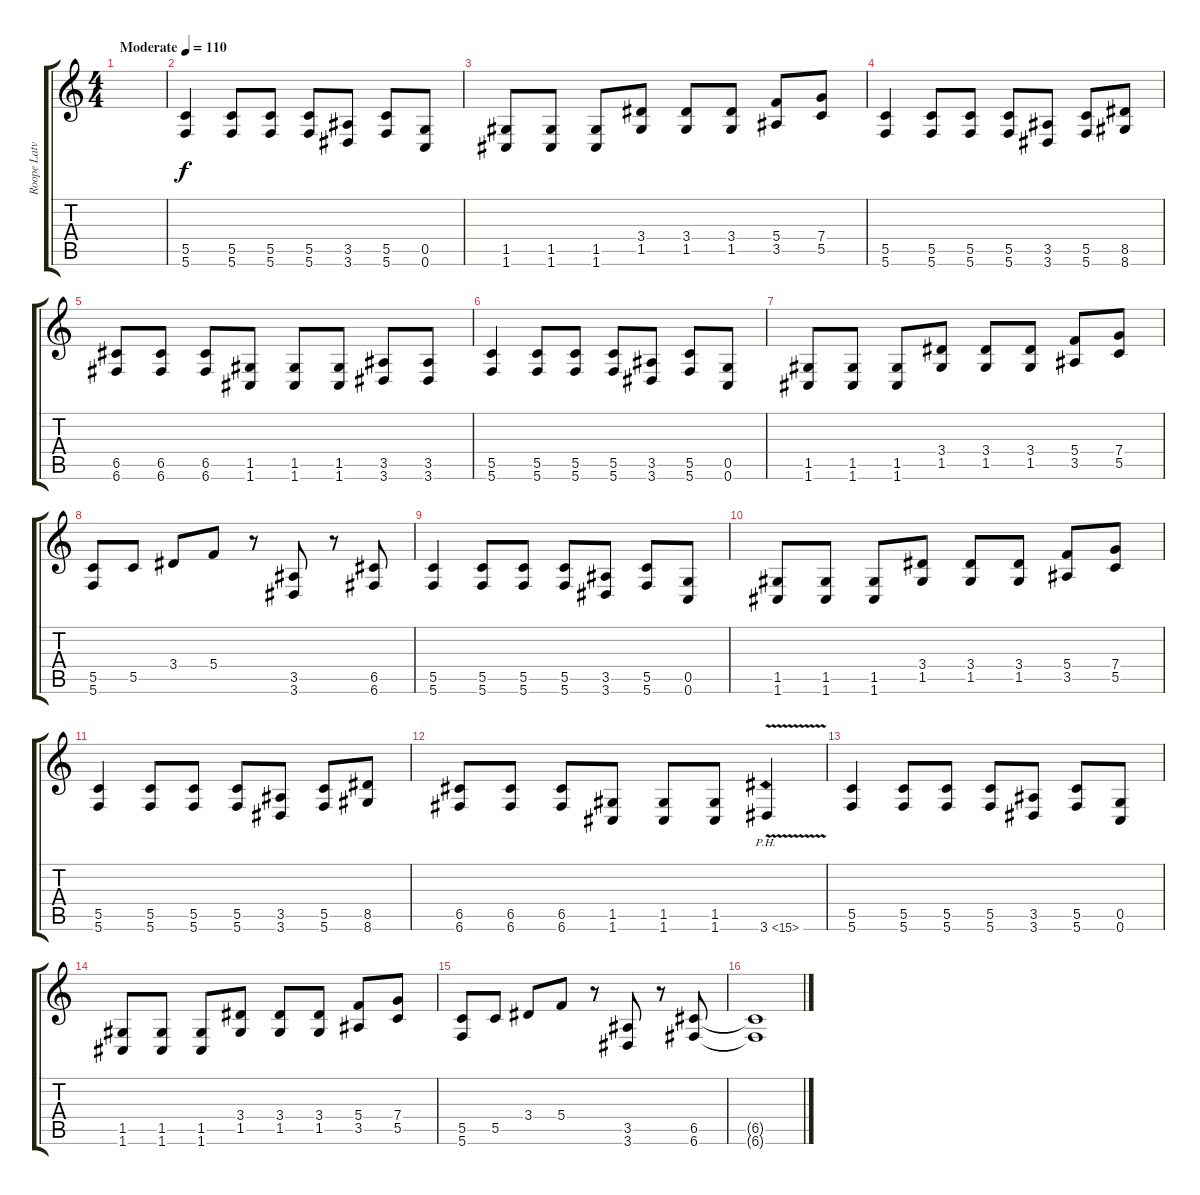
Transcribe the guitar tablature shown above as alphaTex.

\track ("Roope Latvala - Rhythm Guitar" "Roope Latv") {instrument distortionguitar}
\staff {score tabs}
\tuning (D4 A3 F3 C3 G2 C2) {hide}
\ts (4 4)
\tempo (110 "Moderate")
\clef g2
\ks c
|
(5.5 5.6).4 (5.5 5.6).8 (5.5 5.6).8 (5.5 5.6).8 (3.5 3.6).8 (5.5 5.6).8 (0.5 0.6).8 |
(1.5 1.6).8 (1.5 1.6).8 (1.5 1.6).8 (3.4 1.5).8 (3.4 1.5).8 (3.4 1.5).8 (5.4 3.5).8 (7.4 5.5).8 |
(5.5 5.6).4 (5.5 5.6).8 (5.5 5.6).8 (5.5 5.6).8 (3.5 3.6).8 (5.5 5.6).8 (8.5 8.6).8 |
(6.5 6.6).8 (6.5 6.6).8 (6.5 6.6).8 (1.5 1.6).8 (1.5 1.6).8 (1.5 1.6).8 (3.5 3.6).8 (3.5 3.6).8 |
(5.5 5.6).4 (5.5 5.6).8 (5.5 5.6).8 (5.5 5.6).8 (3.5 3.6).8 (5.5 5.6).8 (0.5 0.6).8 |
(1.5 1.6).8 (1.5 1.6).8 (1.5 1.6).8 (3.4 1.5).8 (3.4 1.5).8 (3.4 1.5).8 (5.4 3.5).8 (7.4 5.5).8 |
(5.5 5.6).8 5.5.8 3.4.8 5.4.8 r.8 (3.5 3.6).8 r.8 (6.5 6.6).8 |
(5.5 5.6).4 (5.5 5.6).8 (5.5 5.6).8 (5.5 5.6).8 (3.5 3.6).8 (5.5 5.6).8 (0.5 0.6).8 |
(1.5 1.6).8 (1.5 1.6).8 (1.5 1.6).8 (3.4 1.5).8 (3.4 1.5).8 (3.4 1.5).8 (5.4 3.5).8 (7.4 5.5).8 |
(5.5 5.6).4 (5.5 5.6).8 (5.5 5.6).8 (5.5 5.6).8 (3.5 3.6).8 (5.5 5.6).8 (8.5 8.6).8 |
(6.5 6.6).8 (6.5 6.6).8 (6.5 6.6).8 (1.5 1.6).8 (1.5 1.6).8 (1.5 1.6).8 3.6{ph 12 v}.4 |
(5.5 5.6).4 (5.5 5.6).8 (5.5 5.6).8 (5.5 5.6).8 (3.5 3.6).8 (5.5 5.6).8 (0.5 0.6).8 |
(1.5 1.6).8 (1.5 1.6).8 (1.5 1.6).8 (3.4 1.5).8 (3.4 1.5).8 (3.4 1.5).8 (5.4 3.5).8 (7.4 5.5).8 |
(5.5 5.6).8 5.5.8 3.4.8 5.4.8 r.8 (3.5 3.6).8 r.8 (6.5 6.6).8 |
(6.5{t} 6.6{t}).1
